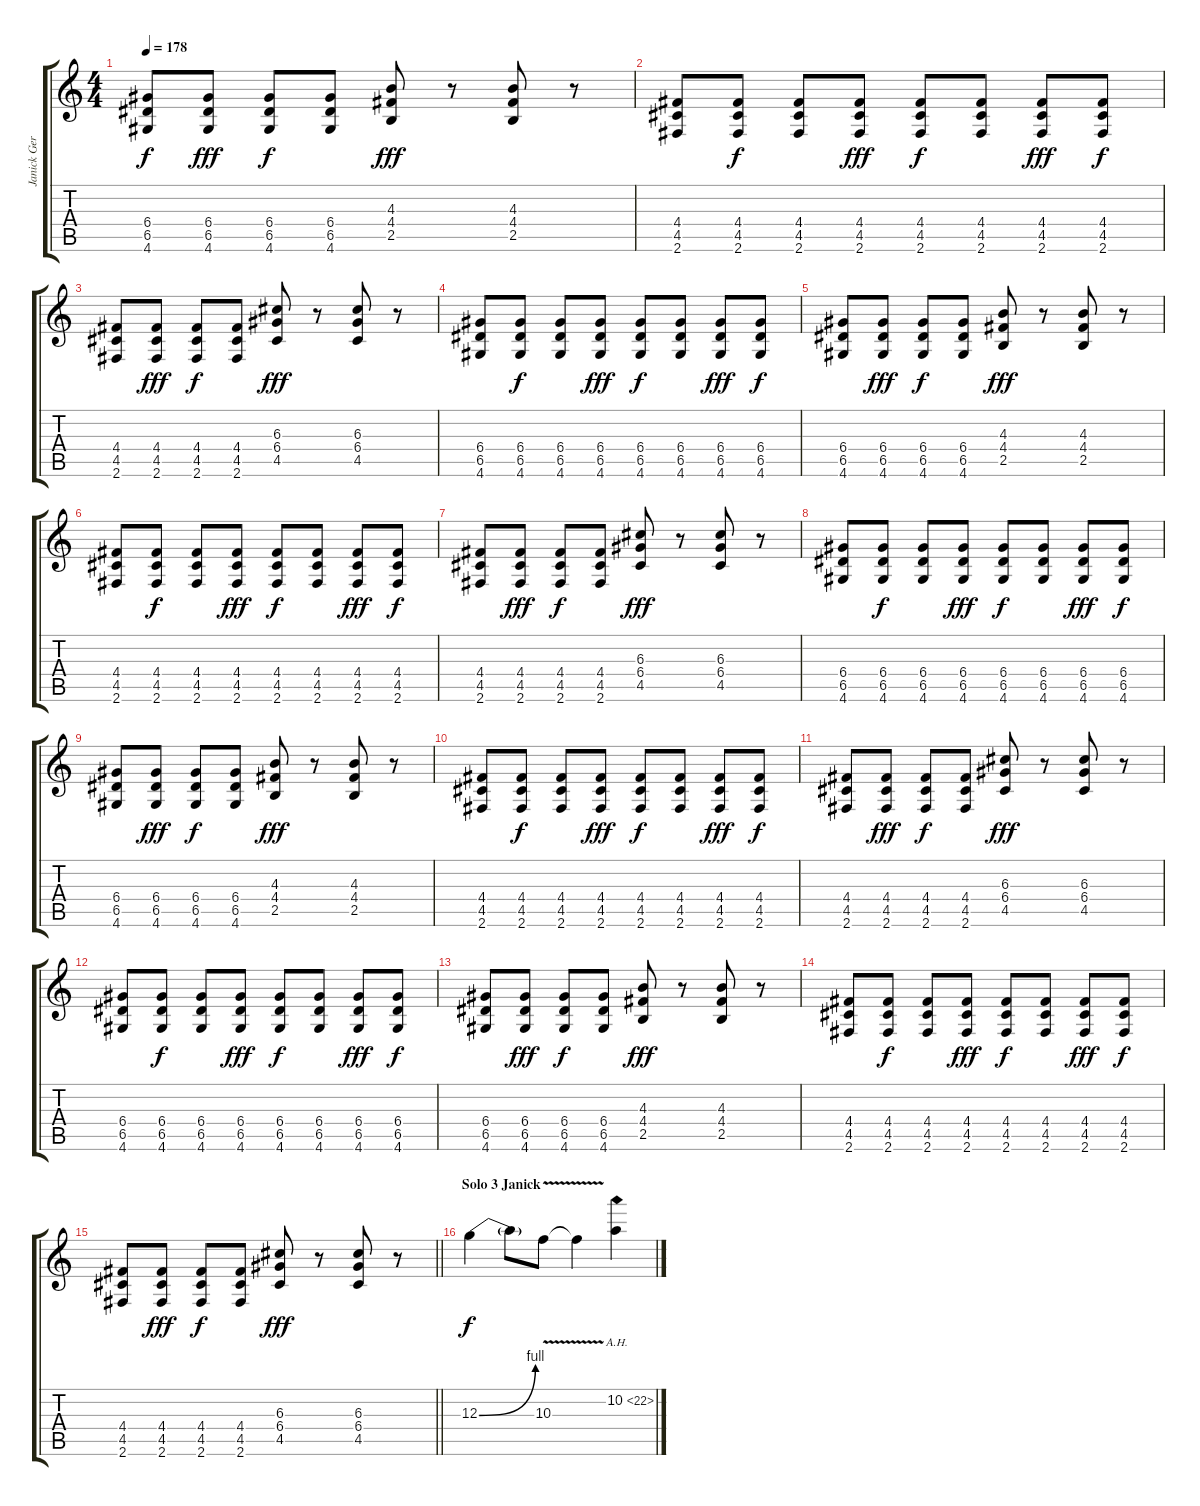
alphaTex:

\track ("Janick Gers" "Janick Ger") {instrument overdrivenguitar}
\staff {score tabs}
\tuning (E4 B3 G3 D3 A2 E2) {hide}
\ts (4 4)
\tempo 178
\clef g2
\ks c
(6.4 6.5 4.6).8{dy f} (6.4 6.5 4.6).8{dy fff} (6.4 6.5 4.6).8{dy f} (6.4 6.5 4.6).8 (4.3 4.4 2.5).8{dy fff} r.8 (4.3 4.4 2.5).8 r.8 |
(4.4 4.5 2.6).8 (4.4 4.5 2.6).8{dy f} (4.4 4.5 2.6).8 (4.4 4.5 2.6).8{dy fff} (4.4 4.5 2.6).8{dy f} (4.4 4.5 2.6).8 (4.4 4.5 2.6).8{dy fff} (4.4 4.5 2.6).8{dy f} |
(4.4 4.5 2.6).8 (4.4 4.5 2.6).8{dy fff} (4.4 4.5 2.6).8{dy f} (4.4 4.5 2.6).8 (6.3 6.4 4.5).8{dy fff} r.8 (6.3 6.4 4.5).8 r.8 |
(6.4 6.5 4.6).8 (6.4 6.5 4.6).8{dy f} (6.4 6.5 4.6).8 (6.4 6.5 4.6).8{dy fff} (6.4 6.5 4.6).8{dy f} (6.4 6.5 4.6).8 (6.4 6.5 4.6).8{dy fff} (6.4 6.5 4.6).8{dy f} |
(6.4 6.5 4.6).8 (6.4 6.5 4.6).8{dy fff} (6.4 6.5 4.6).8{dy f} (6.4 6.5 4.6).8 (4.3 4.4 2.5).8{dy fff} r.8 (4.3 4.4 2.5).8 r.8 |
(4.4 4.5 2.6).8 (4.4 4.5 2.6).8{dy f} (4.4 4.5 2.6).8 (4.4 4.5 2.6).8{dy fff} (4.4 4.5 2.6).8{dy f} (4.4 4.5 2.6).8 (4.4 4.5 2.6).8{dy fff} (4.4 4.5 2.6).8{dy f} |
(4.4 4.5 2.6).8 (4.4 4.5 2.6).8{dy fff} (4.4 4.5 2.6).8{dy f} (4.4 4.5 2.6).8 (6.3 6.4 4.5).8{dy fff} r.8 (6.3 6.4 4.5).8 r.8 |
(6.4 6.5 4.6).8 (6.4 6.5 4.6).8{dy f} (6.4 6.5 4.6).8 (6.4 6.5 4.6).8{dy fff} (6.4 6.5 4.6).8{dy f} (6.4 6.5 4.6).8 (6.4 6.5 4.6).8{dy fff} (6.4 6.5 4.6).8{dy f} |
(6.4 6.5 4.6).8 (6.4 6.5 4.6).8{dy fff} (6.4 6.5 4.6).8{dy f} (6.4 6.5 4.6).8 (4.3 4.4 2.5).8{dy fff} r.8 (4.3 4.4 2.5).8 r.8 |
(4.4 4.5 2.6).8 (4.4 4.5 2.6).8{dy f} (4.4 4.5 2.6).8 (4.4 4.5 2.6).8{dy fff} (4.4 4.5 2.6).8{dy f} (4.4 4.5 2.6).8 (4.4 4.5 2.6).8{dy fff} (4.4 4.5 2.6).8{dy f} |
(4.4 4.5 2.6).8 (4.4 4.5 2.6).8{dy fff} (4.4 4.5 2.6).8{dy f} (4.4 4.5 2.6).8 (6.3 6.4 4.5).8{dy fff} r.8 (6.3 6.4 4.5).8 r.8 |
(6.4 6.5 4.6).8 (6.4 6.5 4.6).8{dy f} (6.4 6.5 4.6).8 (6.4 6.5 4.6).8{dy fff} (6.4 6.5 4.6).8{dy f} (6.4 6.5 4.6).8 (6.4 6.5 4.6).8{dy fff} (6.4 6.5 4.6).8{dy f} |
(6.4 6.5 4.6).8 (6.4 6.5 4.6).8{dy fff} (6.4 6.5 4.6).8{dy f} (6.4 6.5 4.6).8 (4.3 4.4 2.5).8{dy fff} r.8 (4.3 4.4 2.5).8 r.8 |
(4.4 4.5 2.6).8 (4.4 4.5 2.6).8{dy f} (4.4 4.5 2.6).8 (4.4 4.5 2.6).8{dy fff} (4.4 4.5 2.6).8{dy f} (4.4 4.5 2.6).8 (4.4 4.5 2.6).8{dy fff} (4.4 4.5 2.6).8{dy f} |
\barLineRight lightlight
(4.4 4.5 2.6).8 (4.4 4.5 2.6).8{dy fff} (4.4 4.5 2.6).8{dy f} (4.4 4.5 2.6).8 (6.3 6.4 4.5).8{dy fff} r.8 (6.3 6.4 4.5).8 r.8 |
\section ("" "Solo 3 Janick")
12.3{be (bend 0 0 60 4)}.4{dy f volume 16 instrument distortionguitar} 12.3{t}.8 10.3{v}.8 10.3{t}.4 10.2{ah 12}.4
